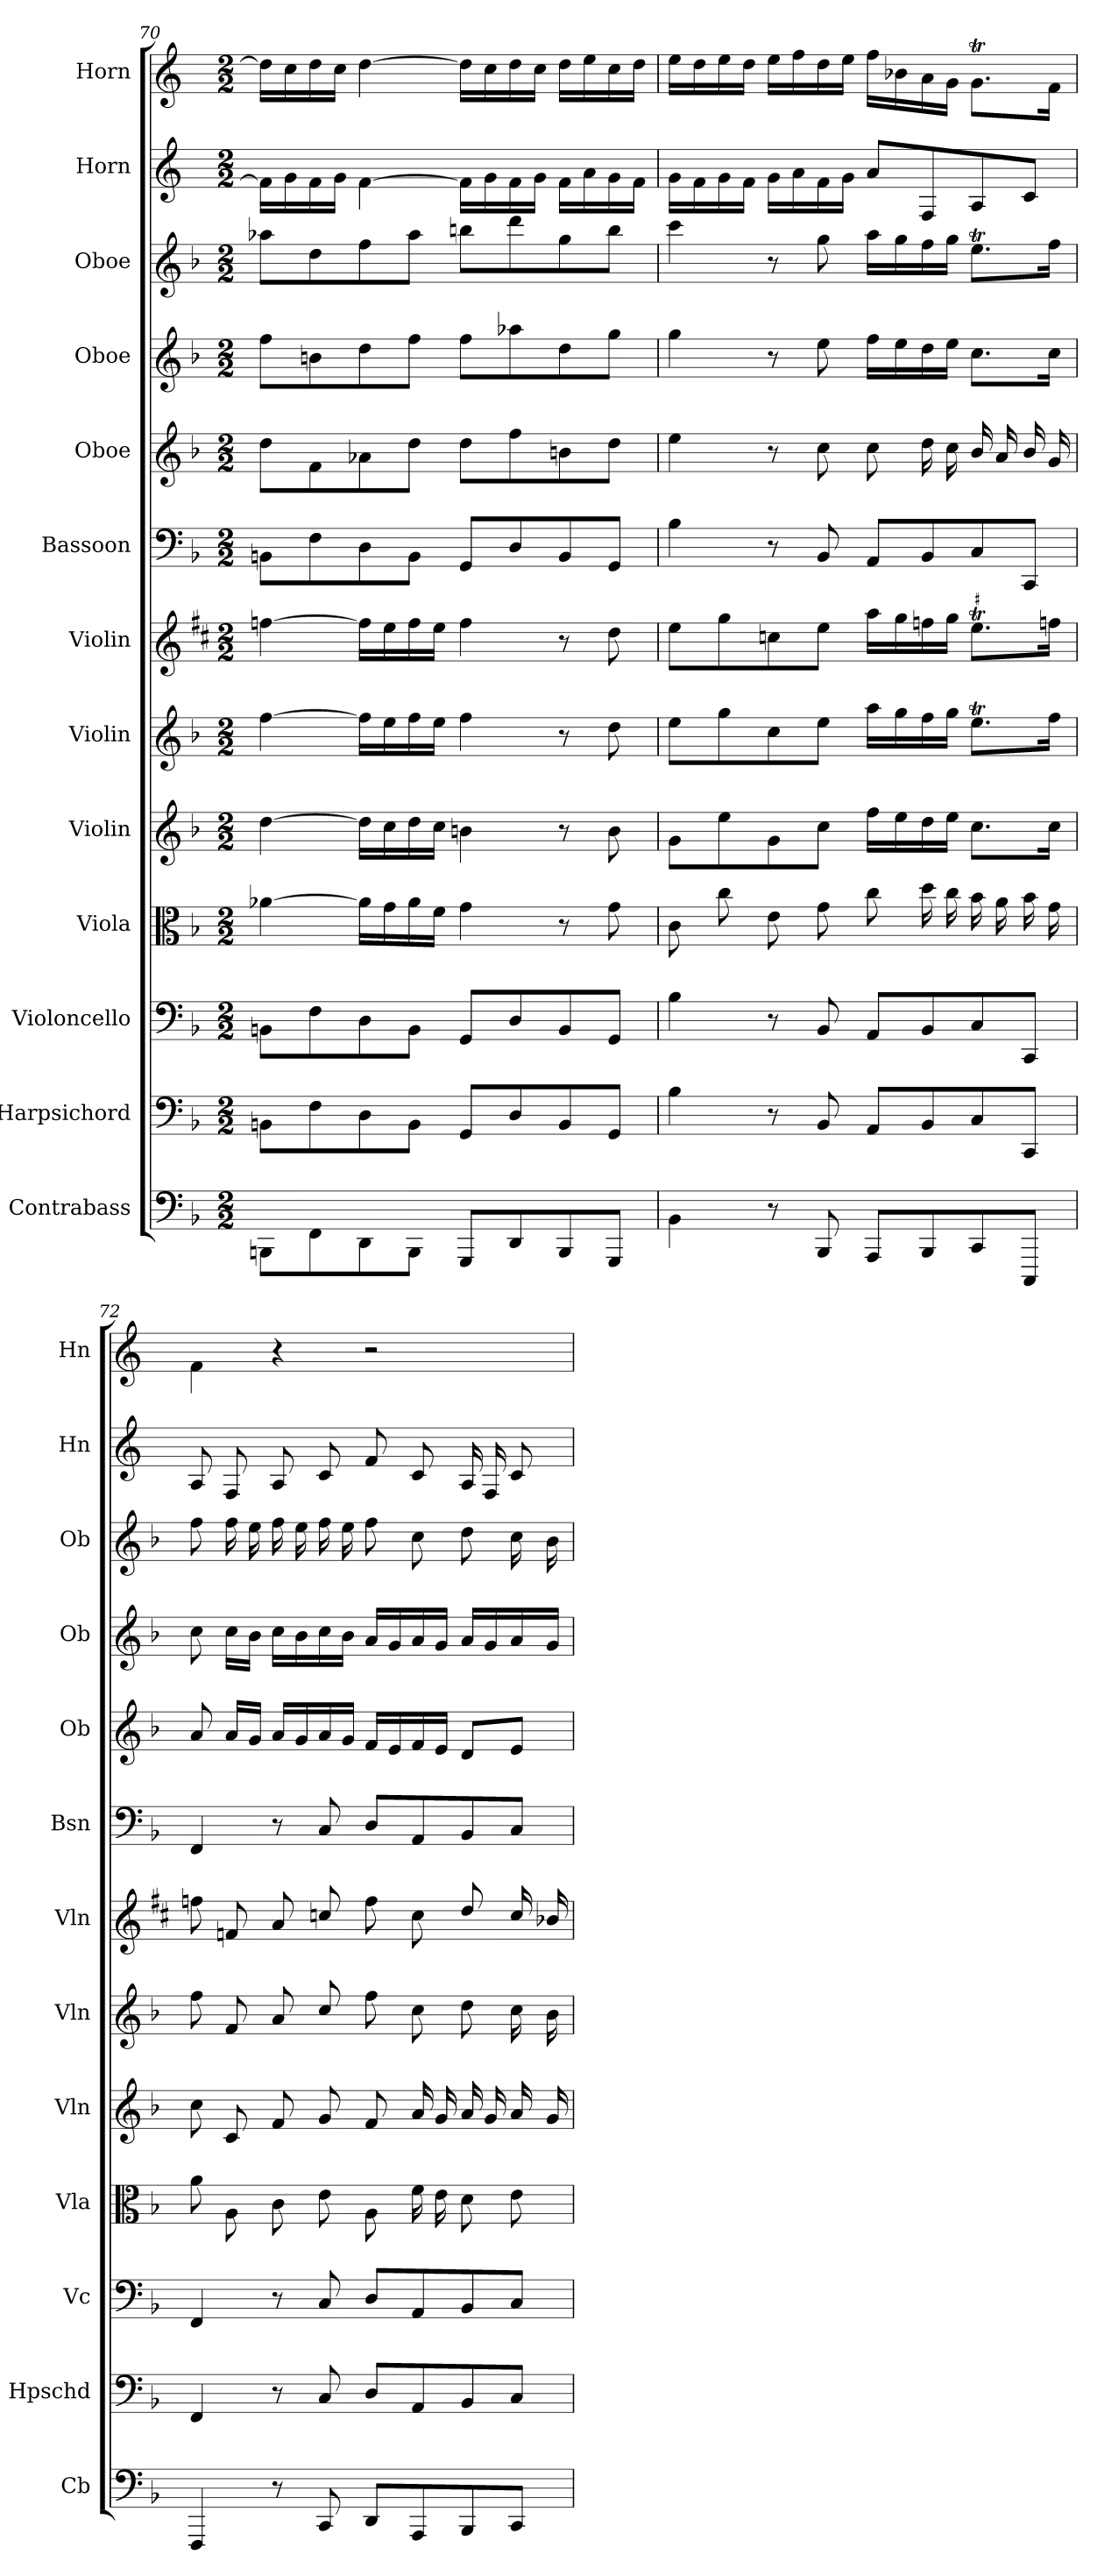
**kern	**kern	**kern	**kern	**kern	**kern	**kern	**kern	**kern	**kern	**kern	**kern	**kern
*part13	*part12	*part11	*part10	*part9	*part8	*part7	*part6	*part5	*part4	*part3	*part2	*part1
*staff13	*staff12	*staff11	*staff10	*staff9	*staff8	*staff7	*staff6	*staff5	*staff4	*staff3	*staff2	*staff1
*I"Contrabass	*I"Harpsichord	*I"Violoncello	*I"Viola	*I"Violin	*I"Violin	*I"Violin	*I"Bassoon	*I"Oboe	*I"Oboe	*I"Oboe	*I"Horn	*I"Horn
*I'Cb	*I'Hpschd	*I'Vc	*I'Vla	*I'Vln	*I'Vln	*I'Vln	*I'Bsn	*I'Ob	*I'Ob	*I'Ob	*I'Hn	*I'Hn
*clefF4	*clefF4	*clefF4	*clefC3	*clefG2	*clefG2	*clefG2	*clefF4	*clefG2	*clefG2	*clefG2	*clefG2	*clefG2
*ITrd7c12	*	*	*	*	*	*	*	*	*	*	*ITrd4c7	*ITrd4c7
*k[b-]	*k[b-]	*k[b-]	*k[b-]	*k[b-]	*k[b-]	*k[f#c#]	*k[b-]	*k[b-]	*k[b-]	*k[b-]	*k[b-]	*k[b-]
*F:	*F:	*F:	*F:	*F:	*F:	*D:	*F:	*F:	*F:	*F:	*F:	*F:
*M2/2	*M2/2	*M2/2	*M2/2	*M2/2	*M2/2	*M2/2	*M2/2	*M2/2	*M2/2	*M2/2	*M2/2	*M2/2
=70	=70	=70	=70	=70	=70	=70	=70	=70	=70	=70	=70	=70
8BBBBn\L	8BBn\L	8BBn\L	[4a-X\	[4dd\	[4ff\	[4ffn\	8BBn\L	8dd\L	8ff\L	8aa-X\L	16B-\LL]	16g\LL]
.	.	.	.	.	.	.	.	.	.	.	16c\	16f\
8FFF\	8F\	8F\	.	.	.	.	8F\	8f\	8bn\	8dd\	16B-\	16g\
.	.	.	.	.	.	.	.	.	.	.	16c\JJ	16f\JJ
8DDD\	8D\	8D\	16a-\LL]	16dd\LL]	16ff\LL]	16ff\LL]	8D\	8a-X\	8dd\	8ff\	[4B-\	[4g\
.	.	.	16g\	16cc\	16ee\	16ee\	.	.	.	.	.	.
8BBBB\J	8BB\J	8BB\J	16a-\	16dd\	16ff\	16ff\	8BB\J	8dd\J	8ff\J	8aa-\J	.	.
.	.	.	16f\JJ	16cc\JJ	16ee\JJ	16ee\JJ	.	.	.	.	.	.
8GGGG/L	8GG/L	8GG/L	4g\	4bn\	4ff\	4ff\	8GG/L	8dd\L	8ff\L	8bbn\L	16B-\LL]	16g\LL]
.	.	.	.	.	.	.	.	.	.	.	16c\	16f\
8DDD/	8D/	8D/	.	.	.	.	8D/	8ff\	8aa-X\	8ddd\	16B-\	16g\
.	.	.	.	.	.	.	.	.	.	.	16c\JJ	16f\JJ
8BBBB/	8BB/	8BB/	8r	8r	8r	8r	8BB/	8bn\	8dd\	8gg\	16B-\LL	16g\LL
.	.	.	.	.	.	.	.	.	.	.	16d\	16a\
8GGGG/J	8GG/J	8GG/J	8g\	8b\	8dd\	8dd\	8GG/J	8dd\J	8gg\J	8bb\J	16c\	16f\
.	.	.	.	.	.	.	.	.	.	.	16B-\JJ	16g\JJ
=71	=71	=71	=71	=71	=71	=71	=71	=71	=71	=71	=71	=71
4BBB-\	4B-\	4B-\	8c\	8g\L	8ee\L	8ee\L	4B-\	4ee\	4gg\	4ccc\	16c\LL	16a\LL
.	.	.	.	.	.	.	.	.	.	.	16B-\	16g\
.	.	.	8cc\	8ee\	8gg\	8gg\	.	.	.	.	16c\	16a\
.	.	.	.	.	.	.	.	.	.	.	16B-\JJ	16g\JJ
8r	8r	8r	8e\	8g\	8cc\	8ccn\	8r	8r	8r	8r	16c\LL	16a\LL
.	.	.	.	.	.	.	.	.	.	.	16d\	16b-\
8BBBB-/	8BB-/	8BB-/	8g\	8cc\J	8ee\J	8ee\J	8BB-/	8cc\	8ee\	8gg\	16B-\	16g\
.	.	.	.	.	.	.	.	.	.	.	16c\JJ	16a\JJ
8AAAA/L	8AA/L	8AA/L	8cc\	16ff\LL	16aa\LL	16aa\LL	8AA/L	8cc\	16ff\LL	16aa\LL	8d/L	16b-\LL
.	.	.	.	16ee\	16gg\	16gg\	.	.	16ee\	16gg\	.	16e-X\
8BBBB-/	8BB-/	8BB-/	16dd\	16dd\	16ff\	16ffn\	8BB-/	16dd\	16dd\	16ff\	8BB-/	16d\
.	.	.	16cc\	16ee\JJ	16gg\JJ	16gg\JJ	.	16cc\	16ee\JJ	16gg\JJ	.	16c\JJ
8CCC/	8C/	8C/	16b-\	8.cc\L	8.eet\L	8.eeT\L	8C/	16b-/	8.cc\L	8.eet\L	8D/	8.cT\L
.	.	.	16a\	.	.	.	.	16a/	.	.	.	.
8CCCC/J	8CC/J	8CC/J	16b-\	.	.	.	8CC/J	16b-/	.	.	8F/J	.
.	.	.	16g\	16cc\Jk	16ff\Jk	16ff\Jk	.	16g/	16cc\Jk	16ff\Jk	.	16B-\Jk
=72	=72	=72	=72	=72	=72	=72	=72	=72	=72	=72	=72	=72
4FFFF/	4FF/	4FF/	8a\	8cc\	8ff\	8ffn\	4FF/	8a/	8cc\	8ff\	8D/	4B-\
.	.	.	8A\	8c/	8f/	8fn/	.	16a/LL	16cc\LL	16ff\	8BB-/	.
.	.	.	.	.	.	.	.	16g/JJ	16b-\JJ	16ee\	.	.
8r	8r	8r	8c\	8f/	8a/	8a/	8r	16a/LL	16cc\LL	16ff\	8D/	4r
.	.	.	.	.	.	.	.	16g/	16b-\	16ee\	.	.
8CCC/	8C/	8C/	8e\	8g/	8cc/	8ccn/	8C/	16a/	16cc\	16ff\	8F/	.
.	.	.	.	.	.	.	.	16g/JJ	16b-\JJ	16ee\	.	.
8DDD/L	8D/L	8D/L	8A\	8f/	8ff\	8ff\	8D/L	16f/LL	16a/LL	8ff\	8B-/	2r
.	.	.	.	.	.	.	.	16e/	16g/	.	.	.
8AAAA/	8AA/	8AA/	16f\	16a/	8cc\	8cc\	8AA/	16f/	16a/	8cc\	8F/	.
.	.	.	16e\	16g/	.	.	.	16e/JJ	16g/JJ	.	.	.
8BBBB-/	8BB-/	8BB-/	8d\	16a/	8dd\	8dd/	8BB-/	8d/L	16a/LL	8dd\	16D/	.
.	.	.	.	16g/	.	.	.	.	16g/	.	16BB-/	.
8CCC/J	8C/J	8C/J	8e\	16a/	16cc\	16cc/	8C/J	8e/J	16a/	16cc\	8F/	.
.	.	.	.	16g/	16b-\	16b-X/	.	.	16g/JJ	16b-\	.	.
=	=	=	=	=	=	=	=	=	=	=	=	=
*-	*-	*-	*-	*-	*-	*-	*-	*-	*-	*-	*-	*-
